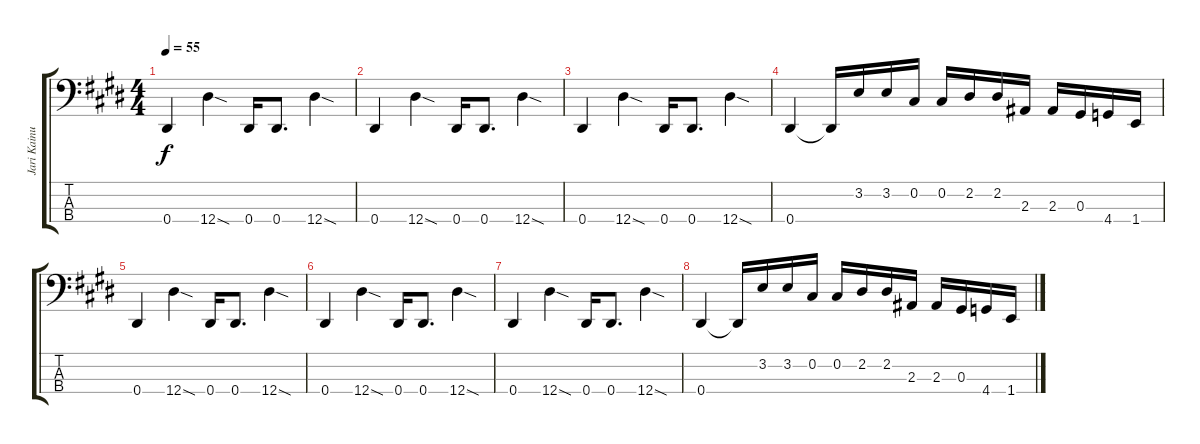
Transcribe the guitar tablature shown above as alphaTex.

\track ("Jari Kainulainen" "Jari Kainu") {instrument electricbassfinger}
\staff {score tabs}
\tuning (Gb2 Db2 Ab1 Eb1) {hide}
\ts (4 4)
\tempo 55
\clef f4
\ks e
0.4.4{dy f volume 16} 12.4{sod}.4 0.4.16 0.4.8{d} 12.4{sod}.4 |
0.4.4 12.4{sod}.4 0.4.16 0.4.8{d} 12.4{sod}.4 |
0.4.4 12.4{sod}.4 0.4.16 0.4.8{d} 12.4{sod}.4 |
0.4.4 0.4{t}.16 3.2.16 3.2.16 0.2.16 0.2.16 2.2.16 2.2.16 2.3.16 2.3.16 0.3.16 4.4.16 1.4.16 |
0.4.4{volume 16} 12.4{sod}.4 0.4.16 0.4.8{d} 12.4{sod}.4 |
0.4.4 12.4{sod}.4 0.4.16 0.4.8{d} 12.4{sod}.4 |
0.4.4 12.4{sod}.4 0.4.16 0.4.8{d} 12.4{sod}.4 |
0.4.4 0.4{t}.16 3.2.16 3.2.16 0.2.16 0.2.16 2.2.16 2.2.16 2.3.16 2.3.16 0.3.16 4.4.16 1.4.16
